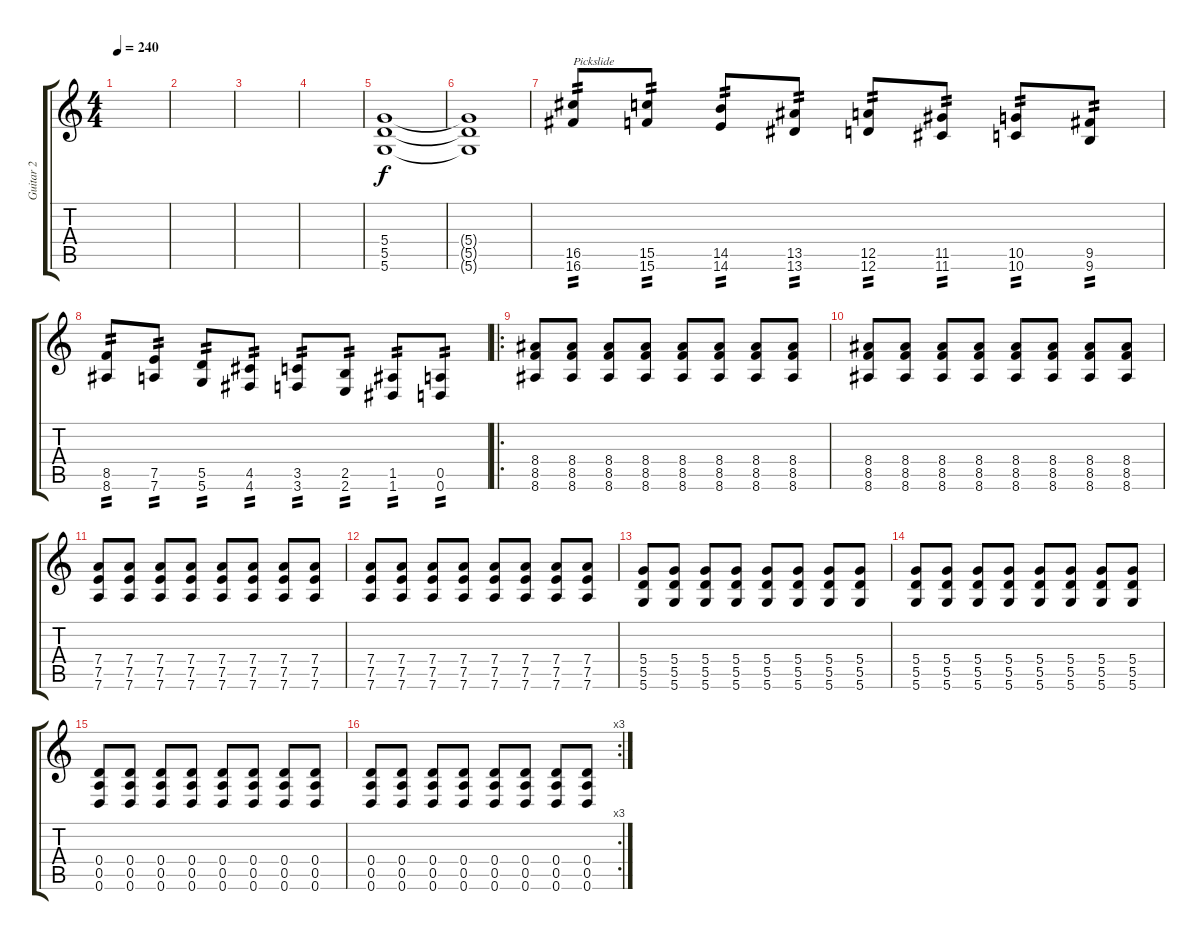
\track ("Guitar 2" "Guitar 2") {instrument distortionguitar}
\staff {score tabs}
\tuning (E4 B3 G3 D3 A2 D2) {hide}
\ts (4 4)
\tempo 240
\clef g2
\ks c
|
|
|
|
(5.4 5.5 5.6).1 |
(5.4{t} 5.5{t} 5.6{t}).1 |
(16.5 16.6).8{txt "Pickslide" tp 2} (15.5 15.6).8{tp 2} (14.5 14.6).8{tp 2} (13.5 13.6).8{tp 2} (12.5 12.6).8{tp 2} (11.5 11.6).8{tp 2} (10.5 10.6).8{tp 2} (9.5 9.6).8{tp 2} |
(8.5 8.6).8{tp 2} (7.5 7.6).8{tp 2} (5.5 5.6).8{tp 2} (4.5 4.6).8{tp 2} (3.5 3.6).8{tp 2} (2.5 2.6).8{tp 2} (1.5 1.6).8{tp 2} (0.5 0.6).8{tp 2} |
\ro
(8.4 8.5 8.6).8 (8.4 8.5 8.6).8 (8.4 8.5 8.6).8 (8.4 8.5 8.6).8 (8.4 8.5 8.6).8 (8.4 8.5 8.6).8 (8.4 8.5 8.6).8 (8.4 8.5 8.6).8 |
(8.4 8.5 8.6).8 (8.4 8.5 8.6).8 (8.4 8.5 8.6).8 (8.4 8.5 8.6).8 (8.4 8.5 8.6).8 (8.4 8.5 8.6).8 (8.4 8.5 8.6).8 (8.4 8.5 8.6).8 |
(7.4 7.5 7.6).8 (7.4 7.5 7.6).8 (7.4 7.5 7.6).8 (7.4 7.5 7.6).8 (7.4 7.5 7.6).8 (7.4 7.5 7.6).8 (7.4 7.5 7.6).8 (7.4 7.5 7.6).8 |
(7.4 7.5 7.6).8 (7.4 7.5 7.6).8 (7.4 7.5 7.6).8 (7.4 7.5 7.6).8 (7.4 7.5 7.6).8 (7.4 7.5 7.6).8 (7.4 7.5 7.6).8 (7.4 7.5 7.6).8 |
(5.4 5.5 5.6).8 (5.4 5.5 5.6).8 (5.4 5.5 5.6).8 (5.4 5.5 5.6).8 (5.4 5.5 5.6).8 (5.4 5.5 5.6).8 (5.4 5.5 5.6).8 (5.4 5.5 5.6).8 |
(5.4 5.5 5.6).8 (5.4 5.5 5.6).8 (5.4 5.5 5.6).8 (5.4 5.5 5.6).8 (5.4 5.5 5.6).8 (5.4 5.5 5.6).8 (5.4 5.5 5.6).8 (5.4 5.5 5.6).8 |
(0.4 0.5 0.6).8 (0.4 0.5 0.6).8 (0.4 0.5 0.6).8 (0.4 0.5 0.6).8 (0.4 0.5 0.6).8 (0.4 0.5 0.6).8 (0.4 0.5 0.6).8 (0.4 0.5 0.6).8 |
\rc 3
(0.4 0.5 0.6).8 (0.4 0.5 0.6).8 (0.4 0.5 0.6).8 (0.4 0.5 0.6).8 (0.4 0.5 0.6).8 (0.4 0.5 0.6).8 (0.4 0.5 0.6).8 (0.4 0.5 0.6).8
